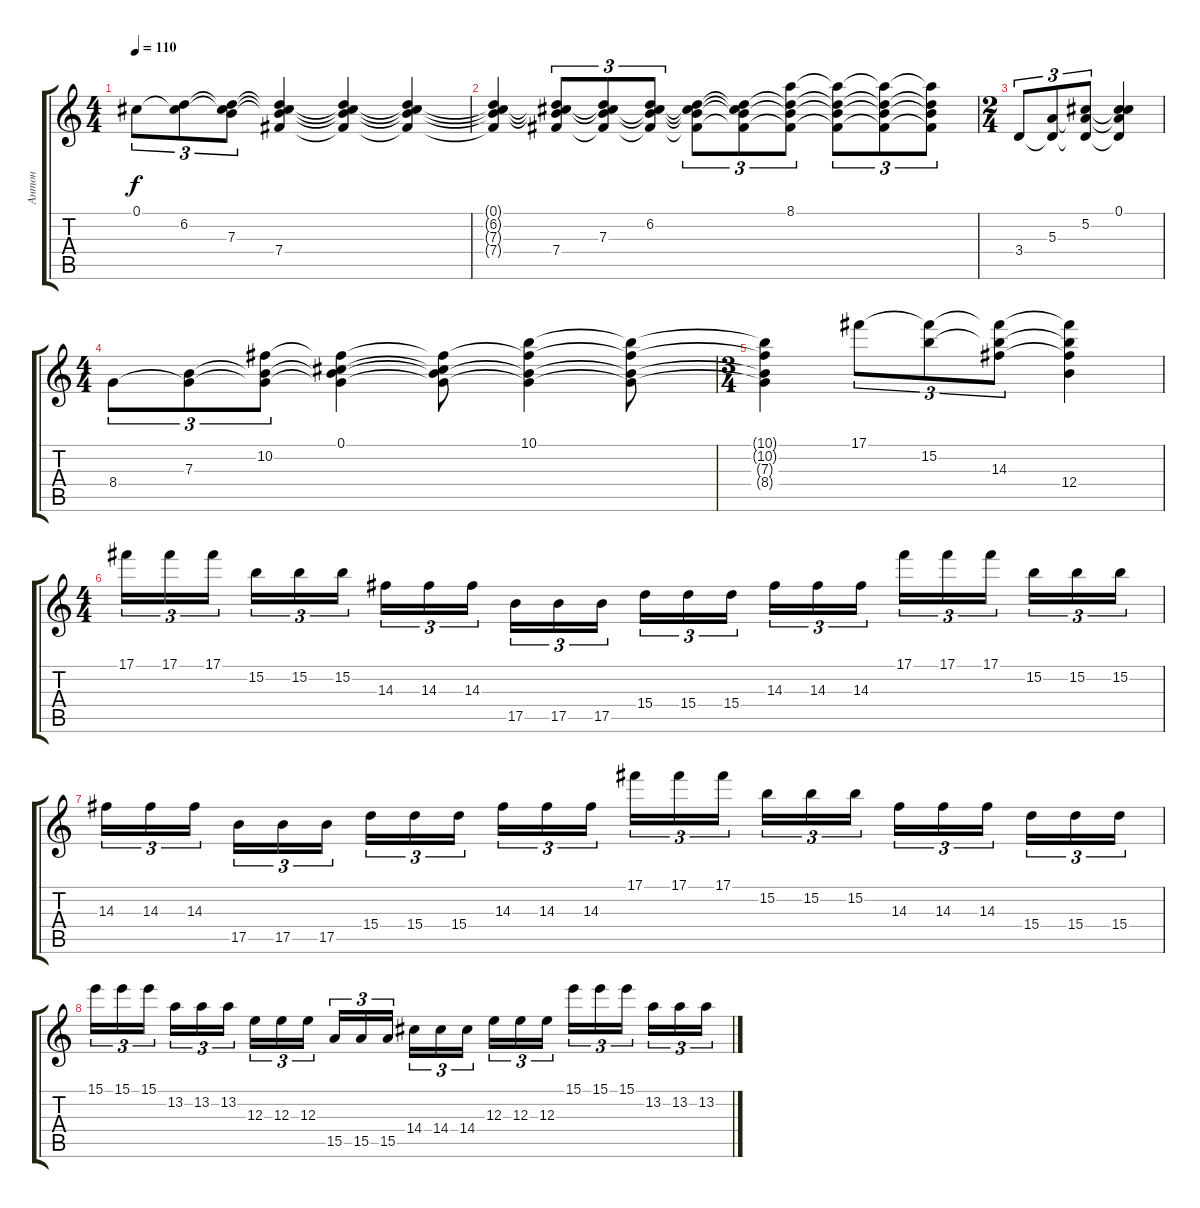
\track ("Антон" "Антон") {instrument distortionguitar}
\staff {score tabs}
\tuning (Db4 Ab3 E3 B2 Gb2 B1) {hide}
\ts (4 4)
\tempo 110
\clef g2
\ks c
0.1.8{tu (3 2) dy f} (0.1{t} 6.2).8{tu (3 2)} (0.1{t} 6.2{t} 7.3).8{tu (3 2)} (0.1{t} 6.2{t} 7.3{t} 7.4).4 (0.1{t} 6.2{t} 7.3{t} 7.4{t}).4 (0.1{t} 6.2{t} 7.3{t} 7.4{t}).4 |
(0.1{t} 6.2{t} 7.3{t} 7.4{t}).4 (0.1{t} 6.2{t} 7.3{t} 7.4).8{tu (3 2)} (0.1{t} 6.2{t} 7.3 7.4{t}).8{tu (3 2)} (0.1{t} 6.2 7.3{t} 7.4{t}).8{tu (3 2)} (0.1{t} 6.2{t} 7.3{t} 7.4{t}).8{tu (3 2)} (0.1{t} 6.2{t} 7.3{t} 7.4{t}).8{tu (3 2)} (8.1 6.2{t} 7.3{t} 7.4{t}).8{tu (3 2)} (8.1{t} 6.2{t} 7.3{t} 7.4{t}).8{tu (3 2)} (8.1{t} 6.2{t} 7.3{t} 7.4{t}).8{tu (3 2)} (8.1{t} 6.2{t} 7.3{t} 7.4{t}).8{tu (3 2)} |
\ts (2 4)
3.4.8{tu (3 2)} (5.3 3.4{t}).8{tu (3 2)} (5.2 5.3{t} 3.4{t}).8{tu (3 2)} (0.1 5.2{t} 5.3{t} 3.4{t}).4 |
\ts (4 4)
8.4.8{tu (3 2)} (7.3 8.4{t}).8{tu (3 2)} (10.2 7.3{t} 8.4{t}).8{tu (3 2)} (0.1 10.2{t} 7.3{t} 8.4{t}).4 (0.1{t} 10.2{t} 7.3{t} 8.4{t}).8 (10.1 10.2{t} 7.3{t} 8.4{t}).4 (10.1{t} 10.2{t} 7.3{t} 8.4{t}).8 |
\ts (3 4)
(10.1{t} 10.2{t} 7.3{t} 8.4{t}).4 17.1.8{tu (3 2)} (17.1{t} 15.2).8{tu (3 2)} (17.1{t} 15.2{t} 14.3).8{tu (3 2)} (17.1{t} 15.2{t} 14.3{t} 12.4).4 |
\ts (4 4)
17.1.16{tu (3 2)} 17.1.16{tu (3 2)} 17.1.16{tu (3 2) beam splitsecondary} 15.2.16{tu (3 2)} 15.2.16{tu (3 2)} 15.2.16{tu (3 2)} 14.3.16{tu (3 2)} 14.3.16{tu (3 2)} 14.3.16{tu (3 2) beam splitsecondary} 17.5.16{tu (3 2)} 17.5.16{tu (3 2)} 17.5.16{tu (3 2)} 15.4.16{tu (3 2)} 15.4.16{tu (3 2)} 15.4.16{tu (3 2) beam splitsecondary} 14.3.16{tu (3 2)} 14.3.16{tu (3 2)} 14.3.16{tu (3 2)} 17.1.16{tu (3 2)} 17.1.16{tu (3 2)} 17.1.16{tu (3 2) beam splitsecondary} 15.2.16{tu (3 2)} 15.2.16{tu (3 2)} 15.2.16{tu (3 2)} |
14.3.16{tu (3 2)} 14.3.16{tu (3 2)} 14.3.16{tu (3 2) beam splitsecondary} 17.5.16{tu (3 2)} 17.5.16{tu (3 2)} 17.5.16{tu (3 2)} 15.4.16{tu (3 2)} 15.4.16{tu (3 2)} 15.4.16{tu (3 2) beam splitsecondary} 14.3.16{tu (3 2)} 14.3.16{tu (3 2)} 14.3.16{tu (3 2)} 17.1.16{tu (3 2)} 17.1.16{tu (3 2)} 17.1.16{tu (3 2) beam splitsecondary} 15.2.16{tu (3 2)} 15.2.16{tu (3 2)} 15.2.16{tu (3 2)} 14.3.16{tu (3 2)} 14.3.16{tu (3 2)} 14.3.16{tu (3 2) beam splitsecondary} 15.4.16{tu (3 2)} 15.4.16{tu (3 2)} 15.4.16{tu (3 2)} |
15.1.16{tu (3 2)} 15.1.16{tu (3 2)} 15.1.16{tu (3 2) beam splitsecondary} 13.2.16{tu (3 2)} 13.2.16{tu (3 2)} 13.2.16{tu (3 2)} 12.3.16{tu (3 2)} 12.3.16{tu (3 2)} 12.3.16{tu (3 2) beam splitsecondary} 15.5.16{tu (3 2)} 15.5.16{tu (3 2)} 15.5.16{tu (3 2)} 14.4.16{tu (3 2)} 14.4.16{tu (3 2)} 14.4.16{tu (3 2) beam splitsecondary} 12.3.16{tu (3 2)} 12.3.16{tu (3 2)} 12.3.16{tu (3 2)} 15.1.16{tu (3 2)} 15.1.16{tu (3 2)} 15.1.16{tu (3 2) beam splitsecondary} 13.2.16{tu (3 2)} 13.2.16{tu (3 2)} 13.2.16{tu (3 2)}
